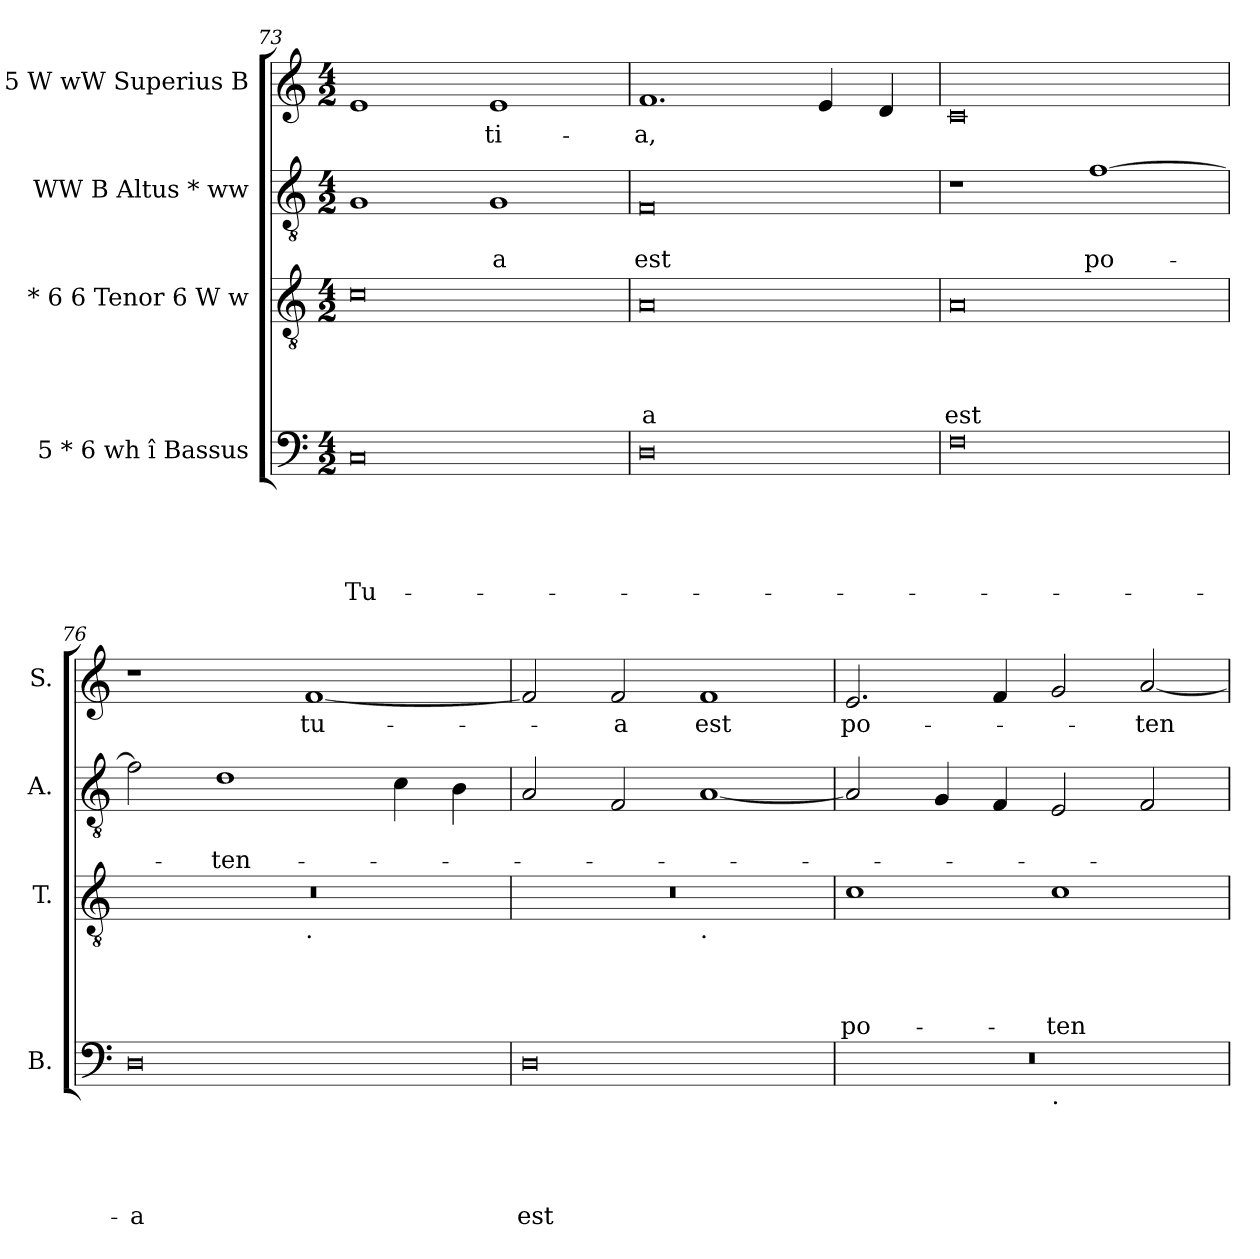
**kern	**text	**text	**text	**text	**text	**kern	**text	**text	**text	**text	**kern	**text	**text	**kern	**text
*part4	*part4	*part4	*part4	*part4	*part4	*part3	*part3	*part3	*part3	*part3	*part2	*part2	*part2	*part1	*part1
*staff4	*staff4	*staff4	*staff4	*staff4	*staff4	*staff3	*staff3	*staff3	*staff3	*staff3	*staff2	*staff2	*staff2	*staff1	*staff1
*I"5 * 6 wh î Bassus	*	*	*	*	*	*I"* 6 6 Tenor 6 W w	*	*	*	*	*I"WW B Altus * ww	*	*	*I"* 5 W wW Superius B	*
*I'B.	*	*	*	*	*	*I'T.	*	*	*	*	*I'A.	*	*	*I'S.	*
*clefF4	*	*	*	*	*	*clefGv2	*	*	*	*	*clefGv2	*	*	*clefG2	*
*k[]	*	*	*	*	*	*k[]	*	*	*	*	*k[]	*	*	*k[]	*
*C:	*	*	*	*	*	*C:	*	*	*	*	*C:	*	*	*C:	*
*M4/2	*	*	*	*	*	*M4/2	*	*	*	*	*M4/2	*	*	*M4/2	*
=73	=73	=73	=73	=73	=73	=73	=73	=73	=73	=73	=73	=73	=73	=73	=73
!	!	!	!	!	!LO:LY:b	!	!	!	!	!	!	!	!	!	!
0C	.	.	.	.	Tu-	0c	.	.	.	.	1G	.	.	1e	.
!	!	!	!	!	!	!	!	!	!	!	!	!	!LO:LY:b:rj	!	!LO:LY:b
.	.	.	.	.	.	.	.	.	.	.	1G	.	-a	1e	-ti-
=74	=74	=74	=74	=74	=74	=74	=74	=74	=74	=74	=74	=74	=74	=74	=74
!	!	!	!	!	!	!	!	!	!	!LO:LY:b:rj	!	!	!LO:LY:b	!	!LO:LY:b
0D	.	.	.	.	.	0A	.	.	.	-a	0F	.	est	1.f	-a,
.	.	.	.	.	.	.	.	.	.	.	.	.	.	4e/	.
.	.	.	.	.	.	.	.	.	.	.	.	.	.	4d/	.
=75	=75	=75	=75	=75	=75	=75	=75	=75	=75	=75	=75	=75	=75	=75	=75
!	!	!	!	!	!	!	!	!	!	!LO:LY:b	!	!	!	!	!
0F	.	.	.	.	.	0A	.	.	.	est	1r	.	.	0c	.
!	!	!	!	!	!	!	!	!	!	!	!	!	!LO:LY:b	!	!
.	.	.	.	.	.	.	.	.	.	.	[<1f	.	po-	.	.
!!LO:LB:g=z
=76	=76	=76	=76	=76	=76	=76	=76	=76	=76	=76	=76	=76	=76	=76	=76
!	!	!	!	!	!LO:LY:b:rj	!	!	!	!	!	!	!	!	!	!
*	*	*	*	*	*	*^	*	*	*	*	*	*	*	*	*
0D	.	.	.	.	-a	0r	1ryy	.	.	.	.	2f\]	.	.	1r	.
!	!	!	!	!	!	!	!	!	!	!	!	!	!	!LO:LY:b	!	!
.	.	.	.	.	.	.	.	.	.	.	.	1d	.	-ten-	.	.
!	!	!	!	!	!	!	!LO:TX:b:t=.	!	!	!	!	!	!	!	!	!
!	!	!	!	!	!	!	!	!	!	!	!	!	!	!	!	!LO:LY:b
.	.	.	.	.	.	.	1ryy	.	.	.	.	.	.	.	[<1f	tu-
.	.	.	.	.	.	.	.	.	.	.	.	4c\	.	.	.	.
.	.	.	.	.	.	.	.	.	.	.	.	4B\	.	.	.	.
=77	=77	=77	=77	=77	=77	=77	=77	=77	=77	=77	=77	=77	=77	=77	=77	=77
!	!	!	!	!	!LO:LY:b	!	!	!	!	!	!	!	!	!	!	!
0D	.	.	.	.	est	0r	1ryy	.	.	.	.	2A/	.	.	2f/]	.
!	!	!	!	!	!	!	!	!	!	!	!	!	!	!	!	!LO:LY:b
.	.	.	.	.	.	.	.	.	.	.	.	2F/	.	.	2f/	-a
!	!	!	!	!	!	!	!LO:TX:b:t=.	!	!	!	!	!	!	!	!	!
!	!	!	!	!	!	!	!	!	!	!	!	!	!	!	!	!LO:LY:b
.	.	.	.	.	.	.	1ryy	.	.	.	.	[<1A	.	.	1f	est
=78	=78	=78	=78	=78	=78	=78	=78	=78	=78	=78	=78	=78	=78	=78	=78	=78
!	!	!	!	!	!	!	!	!	!	!	!LO:LY:b	!	!	!	!	!LO:LY:b
*^	*	*	*	*	*	*v	*v	*	*	*	*	*	*	*	*	*
0r	1ryy	.	.	.	.	.	1c	.	.	.	po-	2A/]	.	.	2.e/	po-
.	.	.	.	.	.	.	.	.	.	.	.	4G/	.	.	.	.
.	.	.	.	.	.	.	.	.	.	.	.	4F/	.	.	4f/	.
!	!LO:TX:b:t=.	!	!	!	!	!	!	!	!	!	!	!	!	!	!	!
!	!	!	!	!	!	!	!	!	!	!	!LO:LY:b	!	!	!	!	!
.	1ryy	.	.	.	.	.	1c	.	.	.	-ten-	2E/	.	.	2g/	.
!	!	!	!	!	!	!	!	!	!	!	!	!	!	!	!	!LO:LY:b
.	.	.	.	.	.	.	.	.	.	.	.	2F/	.	.	[<2a/	-ten-
*v	*v	*	*	*	*	*	*	*	*	*	*	*	*	*	*	*
=	=	=	=	=	=	=	=	=	=	=	=	=	=	=	=
*-	*-	*-	*-	*-	*-	*-	*-	*-	*-	*-	*-	*-	*-	*-	*-
